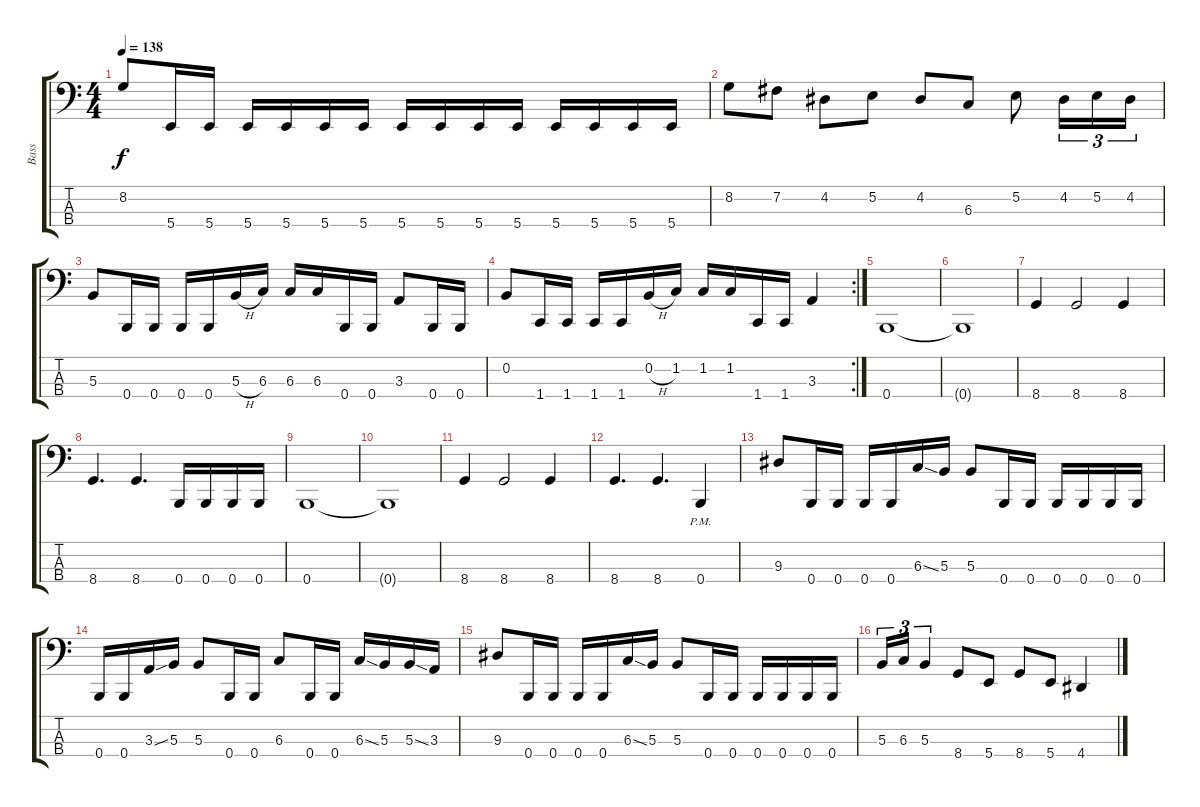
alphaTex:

\track ("Bass" "Bass") {instrument electricbasspick}
\staff {score tabs}
\tuning (E2 B1 Gb1 B0) {hide}
\ts (4 4)
\tempo 138
\clef f4
\ks c
8.2.8{dy f} 5.4.16 5.4.16 5.4.16 5.4.16 5.4.16 5.4.16 5.4.16 5.4.16 5.4.16 5.4.16 5.4.16 5.4.16 5.4.16 5.4.16 |
8.2.8 7.2.8 4.2.8 5.2.8 4.2.8 6.3.8 5.2.8 4.2.16{tu (3 2)} 5.2.16{tu (3 2)} 4.2.16{tu (3 2)} |
5.3.8 0.4.16 0.4.16 0.4.16 0.4.16 5.3{h}.16 6.3.16 6.3.16 6.3.16 0.4.16 0.4.16 3.3.8 0.4.16 0.4.16 |
\rc 2
0.2.8 1.4.16 1.4.16 1.4.16 1.4.16 0.2{h}.16 1.2.16 1.2.16 1.2.16 1.4.16 1.4.16 3.3.4 |
0.4.1 |
0.4{t}.1 |
8.4.4 8.4.2 8.4.4 |
8.4.4{d} 8.4.4{d} 0.4.16 0.4.16 0.4.16 0.4.16 |
0.4.1 |
0.4{t}.1 |
8.4.4 8.4.2 8.4.4 |
8.4.4{d} 8.4.4{d} 0.4{pm}.4 |
9.3.8 0.4.16 0.4.16 0.4.16 0.4.16 6.3{ss}.16 5.3.16 5.3.8 0.4.16 0.4.16 0.4.16 0.4.16 0.4.16 0.4.16 |
0.4.16 0.4.16 3.3{ss}.16 5.3.16 5.3.8 0.4.16 0.4.16 6.3.8 0.4.16 0.4.16 6.3{ss}.16 5.3.16 5.3{ss}.16 3.3.16 |
9.3.8 0.4.16 0.4.16 0.4.16 0.4.16 6.3{ss}.16 5.3.16 5.3.8 0.4.16 0.4.16 0.4.16 0.4.16 0.4.16 0.4.16 |
5.3.16{tu (3 2)} 6.3.16{tu (3 2)} 5.3.4{tu (3 2)} 8.4.8 5.4.8 8.4.8 5.4.8 4.4.4
